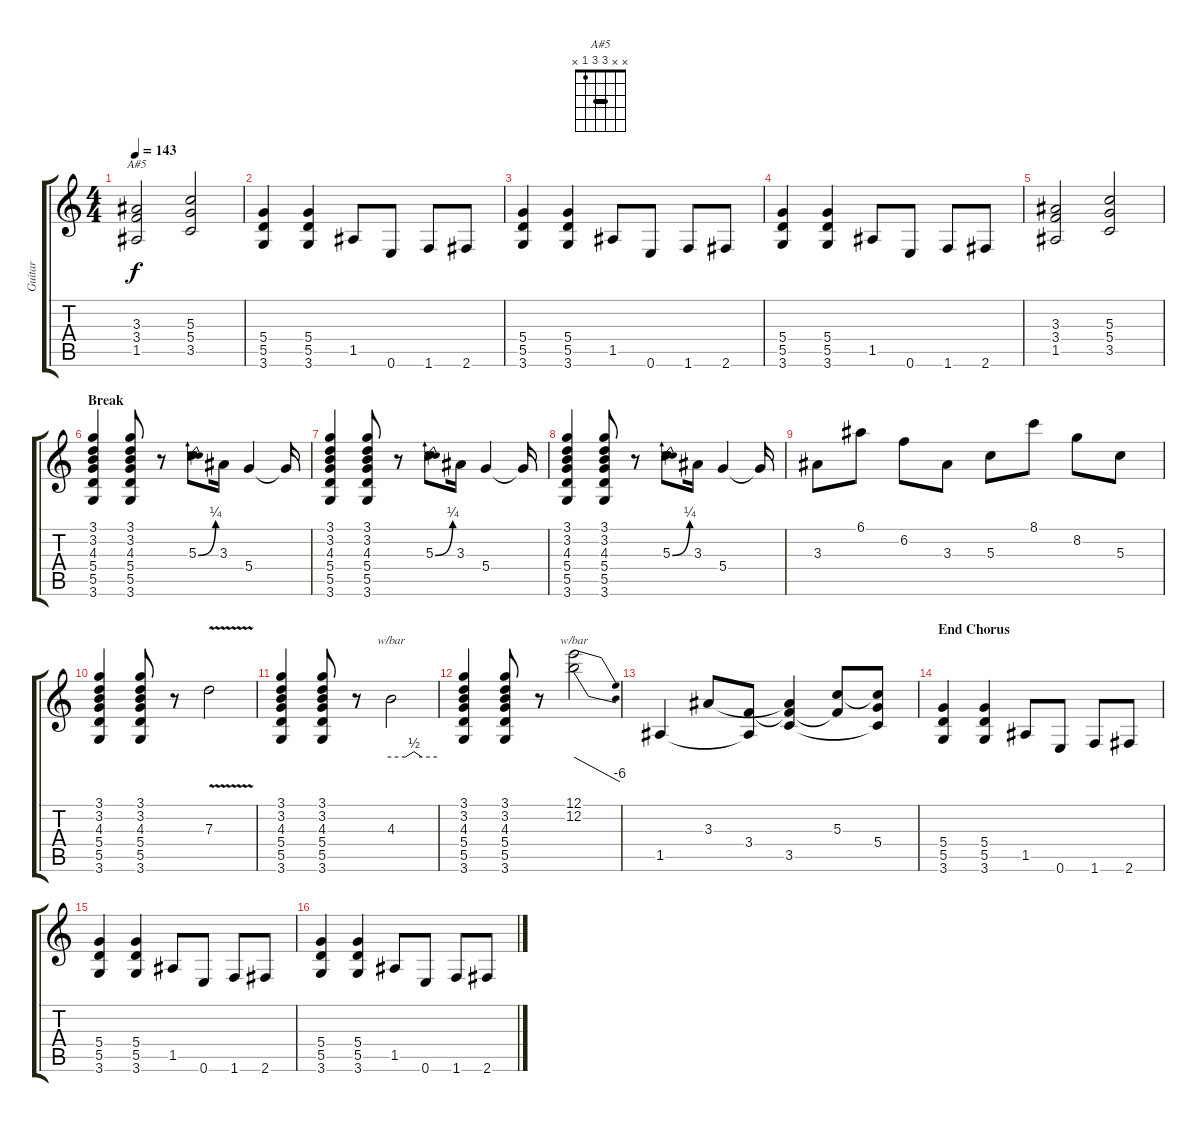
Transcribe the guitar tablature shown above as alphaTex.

\track ("Guitar" "Guitar") {instrument overdrivenguitar}
\staff {score tabs}
\tuning (E4 B3 G3 D3 A2 E2) {hide}
\chord ("A#5" x x 3 3 1 x) {barre 3}
\ts (4 4)
\tempo 143
\clef g2
\ks c
(3.3 3.4 1.5).2{ch "A#5" dy f} (5.3 5.4 3.5).2 |
(5.4 5.5 3.6).4 (5.4 5.5 3.6).4 1.5.8 0.6.8 1.6.8 2.6.8 |
(5.4 5.5 3.6).4 (5.4 5.5 3.6).4 1.5.8 0.6.8 1.6.8 2.6.8 |
(5.4 5.5 3.6).4 (5.4 5.5 3.6).4 1.5.8 0.6.8 1.6.8 2.6.8 |
(3.3 3.4 1.5).2 (5.3 5.4 3.5).2 |
\section ("" "Break")
(3.1 3.2 4.3 5.4 5.5 3.6).4 (3.1 3.2 4.3 5.4 5.5 3.6).8 r.8 5.3{be (bend 0 0 60 1)}.8 3.3.16 5.4.4 5.4{t}.16 |
(3.1 3.2 4.3 5.4 5.5 3.6).4 (3.1 3.2 4.3 5.4 5.5 3.6).8 r.8 5.3{be (bend 0 0 60 1)}.8 3.3.16 5.4.4 5.4{t}.16 |
(3.1 3.2 4.3 5.4 5.5 3.6).4 (3.1 3.2 4.3 5.4 5.5 3.6).8 r.8 5.3{be (bend 0 0 60 1)}.8 3.3.16 5.4.4 5.4{t}.16 |
3.3.8 6.1.8 6.2.8 3.3.8 5.3.8 8.1.8 8.2.8 5.3.8 |
(3.1 3.2 4.3 5.4 5.5 3.6).4 (3.1 3.2 4.3 5.4 5.5 3.6).8 r.8 7.3{v}.2 |
(3.1 3.2 4.3 5.4 5.5 3.6).4 (3.1 3.2 4.3 5.4 5.5 3.6).8 r.8 4.3.2{tbe (custom default 0 0 19 0 30 2 40 0 60 0)} |
(3.1 3.2 4.3 5.4 5.5 3.6).4 (3.1 3.2 4.3 5.4 5.5 3.6).8 r.8 (12.1 12.2).2{tbe (dive default 0 0 60 -24)} |
1.5.4 3.3.8 (3.4 1.5{t}).8 (3.3{t} 3.4{t} 3.5).4 (5.3 3.4{t}).8 (5.3{t} 5.4 3.5{t}).8 |
\section ("" "End Chorus")
(5.4 5.5 3.6).4 (5.4 5.5 3.6).4 1.5.8 0.6.8 1.6.8 2.6.8 |
(5.4 5.5 3.6).4 (5.4 5.5 3.6).4 1.5.8 0.6.8 1.6.8 2.6.8 |
(5.4 5.5 3.6).4 (5.4 5.5 3.6).4 1.5.8 0.6.8 1.6.8 2.6.8
